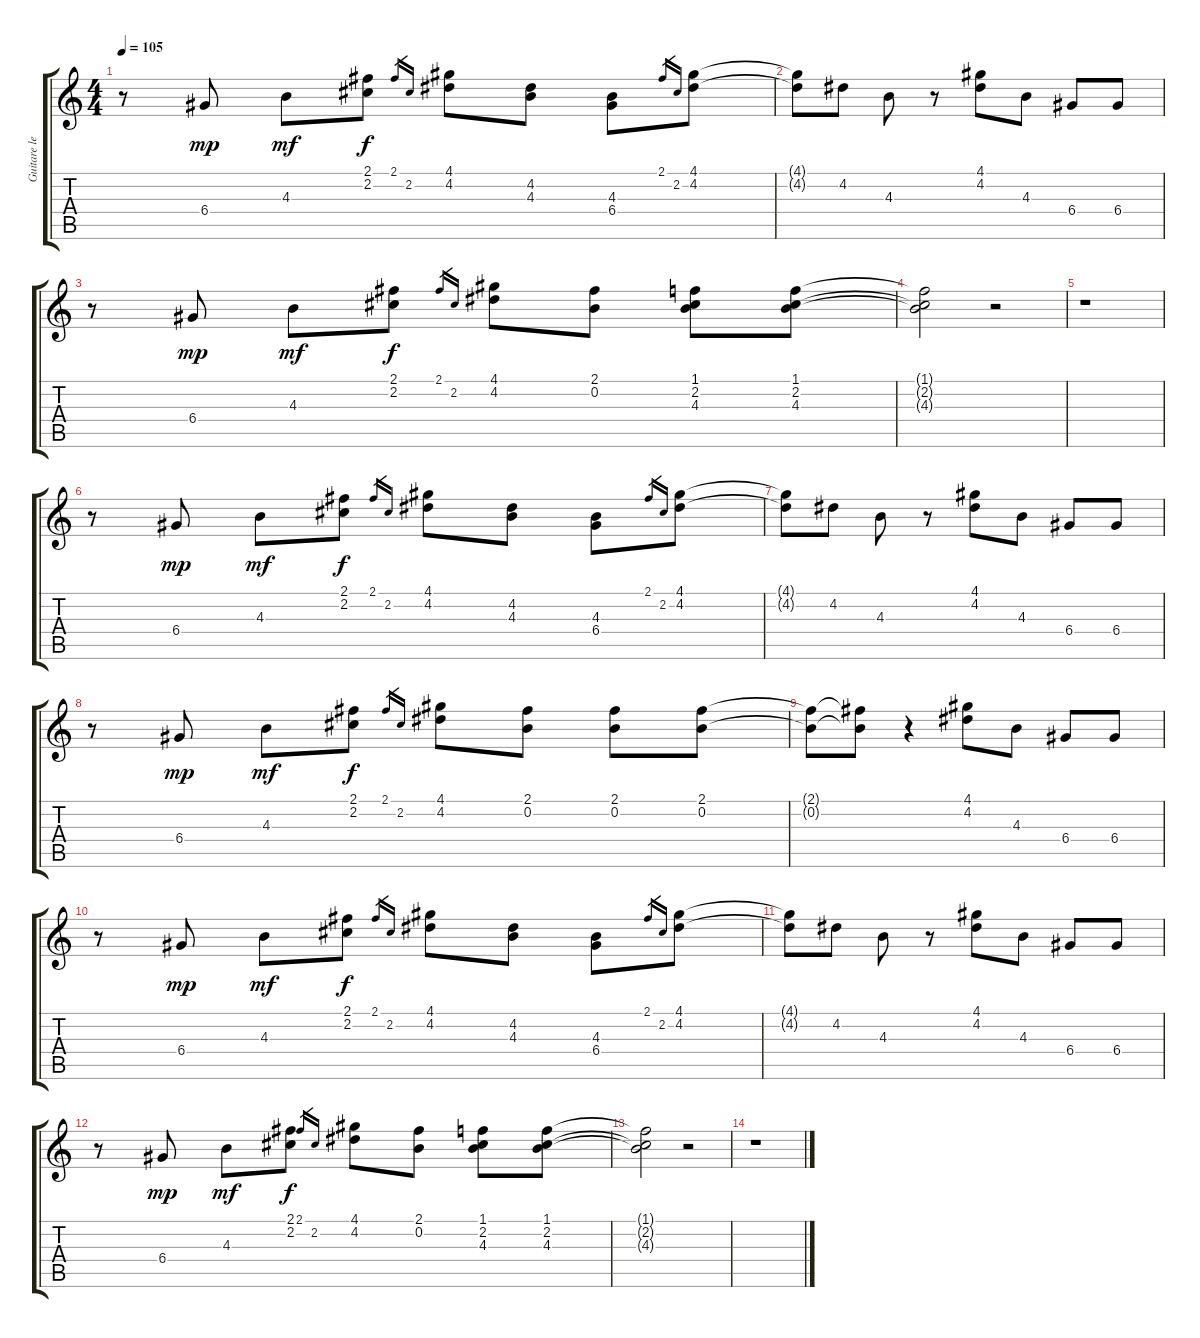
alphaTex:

\track ("Guitare lead" "Guitare le") {instrument overdrivenguitar}
\staff {score tabs}
\tuning (E4 B3 G3 D3 A2 E2) {hide}
\ts (4 4)
\tempo 105
\clef g2
\ks c
r.8{dy f} 6.4.8{dy mp} 4.3.8{dy mf} (2.1 2.2).8{dy f} 2.1.16{gr} 2.2.16{gr} (4.1 4.2).8 (4.2 4.3).8 (4.3 6.4).8 2.1.16{gr} 2.2.16{gr} (4.1 4.2).8 |
(4.1{t} 4.2{t}).8 4.2.8 4.3.8 r.8 (4.1 4.2).8 4.3.8 6.4.8 6.4.8 |
r.8 6.4.8{dy mp} 4.3.8{dy mf} (2.1 2.2).8{dy f} 2.1.16{gr} 2.2.16{gr} (4.1 4.2).8 (2.1 0.2).8 (1.1 2.2 4.3).8 (1.1 2.2 4.3).8 |
(1.1{t} 2.2{t} 4.3{t}).2 r.2 |
r.1 |
r.8 6.4.8{dy mp} 4.3.8{dy mf} (2.1 2.2).8{dy f} 2.1.16{gr} 2.2.16{gr} (4.1 4.2).8 (4.2 4.3).8 (4.3 6.4).8 2.1.16{gr} 2.2.16{gr} (4.1 4.2).8 |
(4.1{t} 4.2{t}).8 4.2.8 4.3.8 r.8 (4.1 4.2).8 4.3.8 6.4.8 6.4.8 |
r.8 6.4.8{dy mp} 4.3.8{dy mf} (2.1 2.2).8{dy f} 2.1.16{gr} 2.2.16{gr} (4.1 4.2).8 (2.1 0.2).8 (2.1 0.2).8 (2.1 0.2).8 |
(2.1{t} 0.2{t}).8 (2.1{t} 0.2{t}).8 r.4 (4.1 4.2).8 4.3.8 6.4.8 6.4.8 |
r.8 6.4.8{dy mp} 4.3.8{dy mf} (2.1 2.2).8{dy f} 2.1.16{gr} 2.2.16{gr} (4.1 4.2).8 (4.2 4.3).8 (4.3 6.4).8 2.1.16{gr} 2.2.16{gr} (4.1 4.2).8 |
(4.1{t} 4.2{t}).8 4.2.8 4.3.8 r.8 (4.1 4.2).8 4.3.8 6.4.8 6.4.8 |
r.8 6.4.8{dy mp} 4.3.8{dy mf} (2.1 2.2).8{dy f} 2.1.16{gr} 2.2.16{gr} (4.1 4.2).8 (2.1 0.2).8 (1.1 2.2 4.3).8 (1.1 2.2 4.3).8 |
(1.1{t} 2.2{t} 4.3{t}).2 r.2 |
r.1
